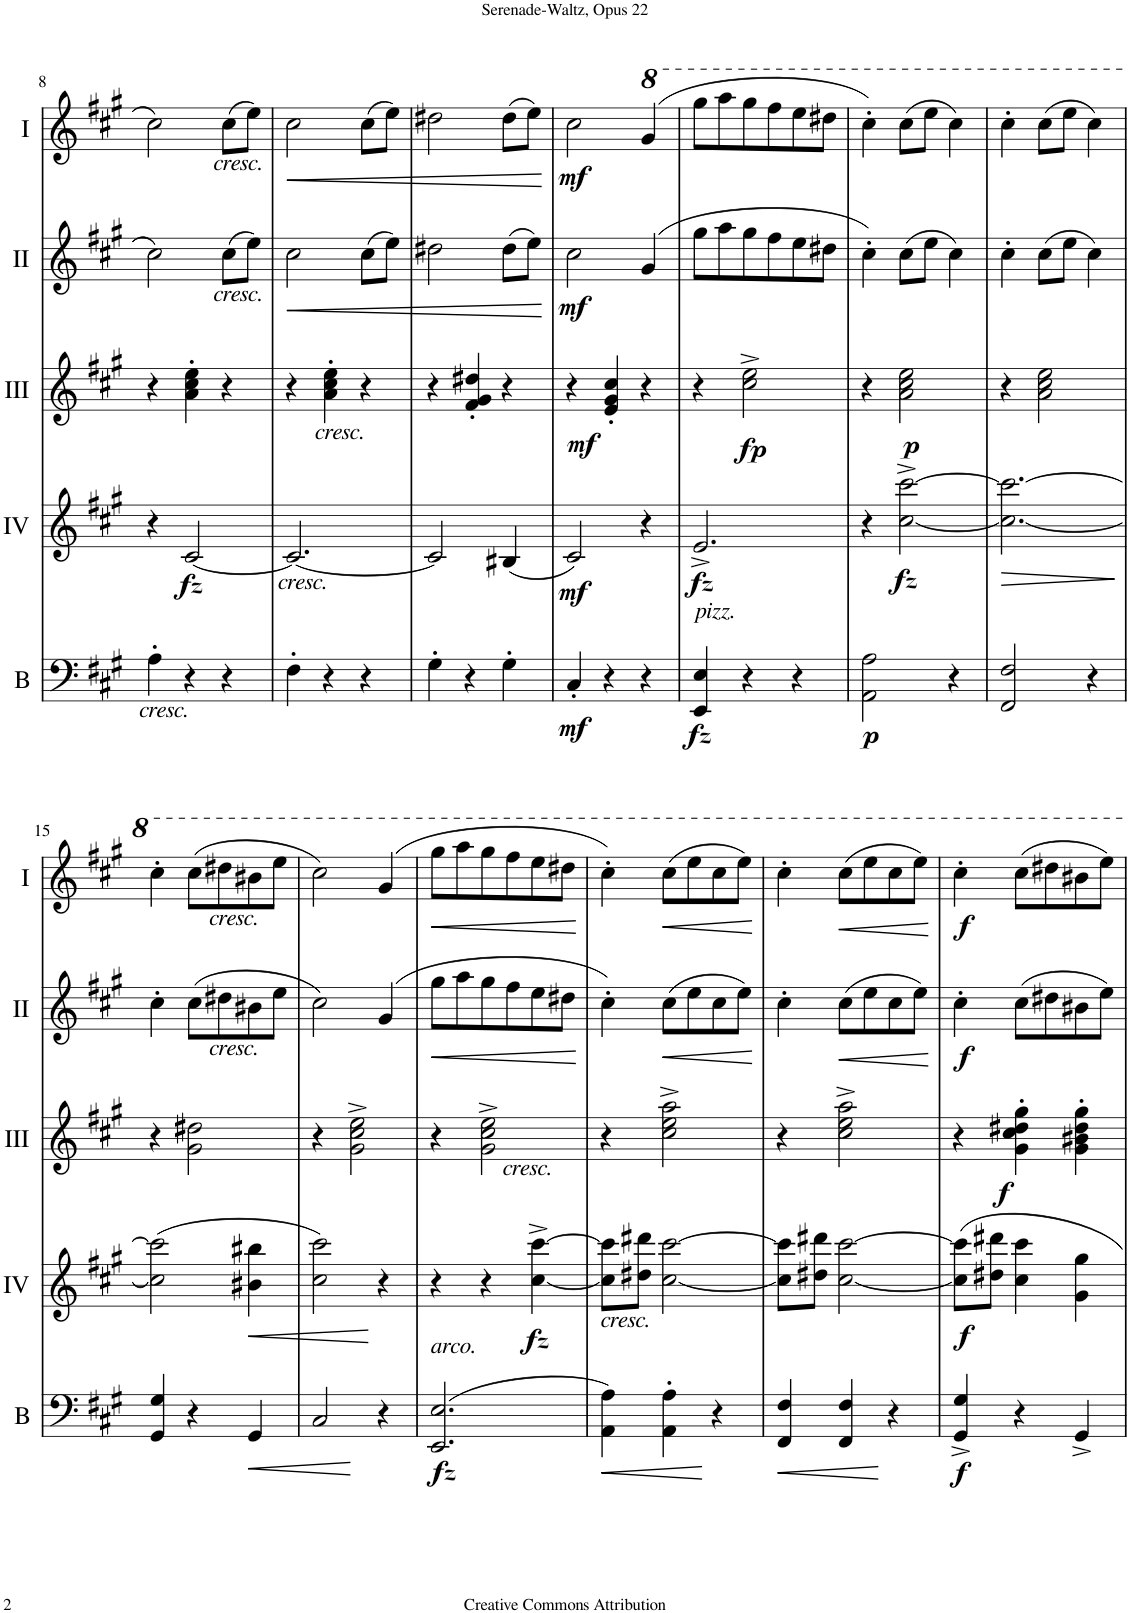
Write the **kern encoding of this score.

**kern	**dynam	**kern	**dynam	**kern	**dynam	**kern	**dynam	**kern	**dynam
*part5	*part5	*part4	*part4	*part3	*part3	*part2	*part2	*part1	*part1
*staff5	*staff5	*staff4	*staff4	*staff3	*staff3	*staff2	*staff2	*staff1	*staff1
*I"Bass	*	*I"Acc. 4	*	*I"Acc. 3	*	*I"Acc. 2	*	*I"Acc. 1	*
*I'B	*	*	*	*	*	*	*	*	*
!!LO:PB:g=z
*clefF4	*	*clefG2	*	*clefG2	*	*clefG2	*	*clefG2	*
*Trd7c12	*	*Trd7c12	*	*Trd7c12	*	*	*	*	*
*k[f#c#g#]	*	*k[f#c#g#]	*	*k[f#c#g#]	*	*k[f#c#g#]	*	*k[f#c#g#]	*
*M3/4	*	*M3/4	*	*M3/4	*	*M3/4	*	*M3/4	*
=8	=8	=8	=8	=8	=8	=8	=8	=8	=8
!LO:TX:b:i:t=cresc.	!	!	!	!	!	!	!	!	!
4A'\	.	4r	.	4r	.	2cc#\	.	2cc#\	.
!	!	!	!LO:DY:b	!	!	!	!	!	!
4r	.	[2c#/	fz	4a\' 4cc#\' 4ee\'	.	.	.	.	.
!	!	!	!	!	!	!	!	!LO:TX:b:i:t=cresc.	!
!	!	!	!	!	!	!LO:TX:b:i:t=cresc.	!	!	!
4r	.	.	.	4r	.	(8cc#\L	.	(8cc#\L	.
.	.	.	.	.	.	8ee\J)	.	8ee\J)	.
=9	=9	=9	=9	=9	=9	=9	=9	=9	=9
!	!	!LO:TX:b:i:t=cresc.	!	!	!	!	!	!	!
!	!	!	!	!	!	!	!LO:HP:b	!	!LO:HP:b
4F#'\	.	2.c#/_	.	4r	.	2cc#\	<	2cc#\	<
!	!	!	!	!LO:TX:b:i:t=cresc.	!	!	!	!	!
4r	.	.	.	4a\' 4cc#\' 4ee\'	.	.	.	.	.
4r	.	.	.	4r	.	(8cc#\L	.	(8cc#\L	.
.	.	.	.	.	.	8ee\J)	.	8ee\J)	.
=10	=10	=10	=10	=10	=10	=10	=10	=10	=10
4G#'\	.	2c#/]	.	4r	.	2dd#X\	.	2dd#X\	.
4r	.	.	.	4f#/' 4g#/' 4dd#X/'	.	.	.	.	.
4G#'\	.	(4B#X/	.	4r	.	(8dd#\L	.	(8dd#\L	.
.	.	.	.	.	.	8ee\J)	.	8ee\J)	.
.	.	.	.	.	.	.	[	.	[
=11	=11	=11	=11	=11	=11	=11	=11	=11	=11
!	!LO:DY:b	!	!LO:DY:b	!	!	!	!LO:DY:b	!	!LO:DY:b
4C#'/	mf	2c#/)	mf	4r	.	2cc#\	mf	2cc#\	mf
!	!	!	!	!	!LO:DY:b	!	!	!	!
4r	.	.	.	4e/' 4g#/' 4cc#/'	mf	.	.	.	.
4r	.	4r	.	4r	.	(4g#/	.	(4gg#/	.
=12	=12	=12	=12	=12	=12	=12	=12	=12	=12
!LO:TX:a:i:t=pizz.	!	!	!	!	!	!	!	!	!
!	!LO:DY:b	!	!LO:DY:b	!	!	!	!	!	!
4EE/ 4E/	fz	2.e^/	fz	4r	.	8gg#\L	.	8ggg#\L	.
.	.	.	.	.	.	8aa\	.	8aaa\	.
!	!	!	!	!	!LO:DY:b	!	!	!	!
4r	.	.	.	2cc#\^ 2ee\^	fp	8gg#\	.	8ggg#\	.
.	.	.	.	.	.	8ff#\	.	8fff#\	.
4r	.	.	.	.	.	8ee\	.	8eee\	.
.	.	.	.	.	.	8dd#X\J	.	8ddd#X\J	.
=13	=13	=13	=13	=13	=13	=13	=13	=13	=13
!	!LO:DY:b	!	!	!	!	!	!	!	!
2AA\ 2A\	p	4r	.	4r	.	4cc#'\)	.	4ccc#'\)	.
!	!	!	!LO:DY:b	!	!LO:DY:b	!	!	!	!
.	.	[2cc#\^ [2ccc#\^	fz	2a\ 2cc#\ 2ee\	p	(8cc#\L	.	(8ccc#\L	.
.	.	.	.	.	.	8ee\J	.	8eee\J	.
4r	.	.	.	.	.	4cc#\)	.	4ccc#\)	.
=14	=14	=14	=14	=14	=14	=14	=14	=14	=14
!	!	!	!LO:HP:b	!	!	!	!	!	!
2FF#/ 2F#/	.	2.cc#\_ 2.ccc#\_	>	4r	.	4cc#'\	.	4ccc#'\	.
.	.	.	.	2a\ 2cc#\ 2ee\	.	(8cc#\L	.	(8ccc#\L	.
.	.	.	.	.	.	8ee\J	.	8eee\J	.
4r	.	.	.	.	.	4cc#\)	.	4ccc#\)	.
.	.	.	]	.	.	.	.	.	.
!!LO:LB:g=z
=15	=15	=15	=15	=15	=15	=15	=15	=15	=15
4GG#/ 4G#/	.	(2cc#\] 2ccc#\]	.	4r	.	4cc#'\	.	4ccc#'\	.
4r	.	.	.	2g#\ 2dd#X\	.	(8cc#\L	.	(8ccc#\L	.
!	!	!	!	!	!	!	!	!LO:TX:b:i:t=cresc.	!
!	!	!	!	!	!	!LO:TX:b:i:t=cresc.	!	!	!
.	.	.	.	.	.	8dd#X\	.	8ddd#X\	.
!	!LO:HP:b	!	!LO:HP:b	!	!	!	!	!	!
4GG#/	<	4b#X\ 4bb#X\	<	.	.	8b#X\	.	8bb#X\	.
.	.	.	.	.	.	8ee\J	.	8eee\J	.
=16	=16	=16	=16	=16	=16	=16	=16	=16	=16
*	*	*^	*	*	*	*	*	*	*
2C#/	.	2cc#\ 2ccc#\)	2ryy	.	4r	.	2cc#\)	.	2ccc#\)	.
.	.	.	.	.	2g#\^ 2cc#\^ 2ee\^	.	.	.	.	.
4r	[	4r	4ryy	[	.	.	(4g#/	.	(4gg#/	.
=17	=17	=17	=17	=17	=17	=17	=17	=17	=17	=17
!LO:TX:a:i:t=arco.	!	!	!	!	!	!	!	!	!	!
!	!LO:DY:b	!	!	!	!	!	!	!LO:HP:b	!	!LO:HP:b
*	*	*v	*v	*	*	*	*	*	*	*
(2.EE/ 2.E/	fz	4r	.	4r	.	8gg#\L	<	8ggg#\L	<
.	.	.	.	.	.	8aa\	.	8aaa\	.
!	!	!	!	!LO:TX:b:i:t=cresc.	!	!	!	!	!
.	.	4r	.	2g#\^ 2cc#\^ 2ee\^	.	8gg#\	.	8ggg#\	.
.	.	.	.	.	.	8ff#\	.	8fff#\	.
!	!	!	!LO:DY:b	!	!	!	!	!	!
.	.	[4cc#\^ [4ccc#\^	fz	.	.	8ee\	.	8eee\	.
.	.	.	.	.	.	8dd#X\J	.	8ddd#X\J	.
.	.	.	.	.	.	.	[	.	[
=18	=18	=18	=18	=18	=18	=18	=18	=18	=18
!	!	!LO:TX:b:i:t=cresc.	!	!	!	!	!	!	!
!	!LO:HP:b	!	!	!	!	!	!	!	!
4AA\ 4A\)	<	8cc#\] 8ccc#\]L	.	4r	.	4cc#'\)	.	4ccc#'\)	.
.	.	8dd#X\ 8ddd#X\J	.	.	.	.	.	.	.
!	!	!	!	!	!	!	!LO:HP:b	!	!LO:HP:b
4AA\' 4A\'	.	[2cc#\ [2ccc#\	.	2cc#\^ 2ee\^ 2aa\^	.	(8cc#\L	<	(8ccc#\L	<
.	.	.	.	.	.	8ee\	.	8eee\	.
4r	[	.	.	.	.	8cc#\	.	8ccc#\	.
.	.	.	.	.	.	8ee\J)	.	8eee\J)	.
.	.	.	.	.	.	.	[	.	[
=19	=19	=19	=19	=19	=19	=19	=19	=19	=19
!	!LO:HP:b	!	!	!	!	!	!	!	!
4FF#/ 4F#/	<	8cc#\] 8ccc#\]L	.	4r	.	4cc#'\	.	4ccc#'\	.
.	.	8dd#X\ 8ddd#X\J	.	.	.	.	.	.	.
!	!	!	!	!	!	!	!LO:HP:b	!	!LO:HP:b
4FF#/ 4F#/	.	[2cc#\ [2ccc#\	.	2cc#\^ 2ee\^ 2aa\^	.	(8cc#\L	<	(8ccc#\L	<
.	.	.	.	.	.	8ee\	.	8eee\	.
4r	[	.	.	.	.	8cc#\	.	8ccc#\	.
.	.	.	.	.	.	8ee\J)	.	8eee\J)	.
.	.	.	.	.	.	.	[	.	[
=20	=20	=20	=20	=20	=20	=20	=20	=20	=20
!	!LO:DY:b	!	!LO:DY:b	!	!	!	!LO:DY:b	!	!LO:DY:b
4GG#/^ 4G#/^	f	8cc#\] 8ccc#\]L	f	4r	.	4cc#'\	f	4ccc#'\	f
.	.	8dd#X\ 8ddd#X\J	.	.	.	.	.	.	.
!	!	!	!	!	!LO:DY:b	!	!	!	!
4r	.	4cc#\ 4ccc#\	.	4g#\' 4cc#\' 4dd#X\' 4gg#\'	f	(8cc#\L	.	(8ccc#\L	.
.	.	.	.	.	.	8dd#X\	.	8ddd#X\	.
4GG#^/	.	4g#\ 4gg#\	.	4g#\' 4b#X\' 4dd#\' 4gg#\'	.	8b#X\	.	8bb#X\	.
.	.	.	.	.	.	8ee\J)	.	8eee\J)	.
=	=	=	=	=	=	=	=	=	=
*-	*-	*-	*-	*-	*-	*-	*-	*-	*-
